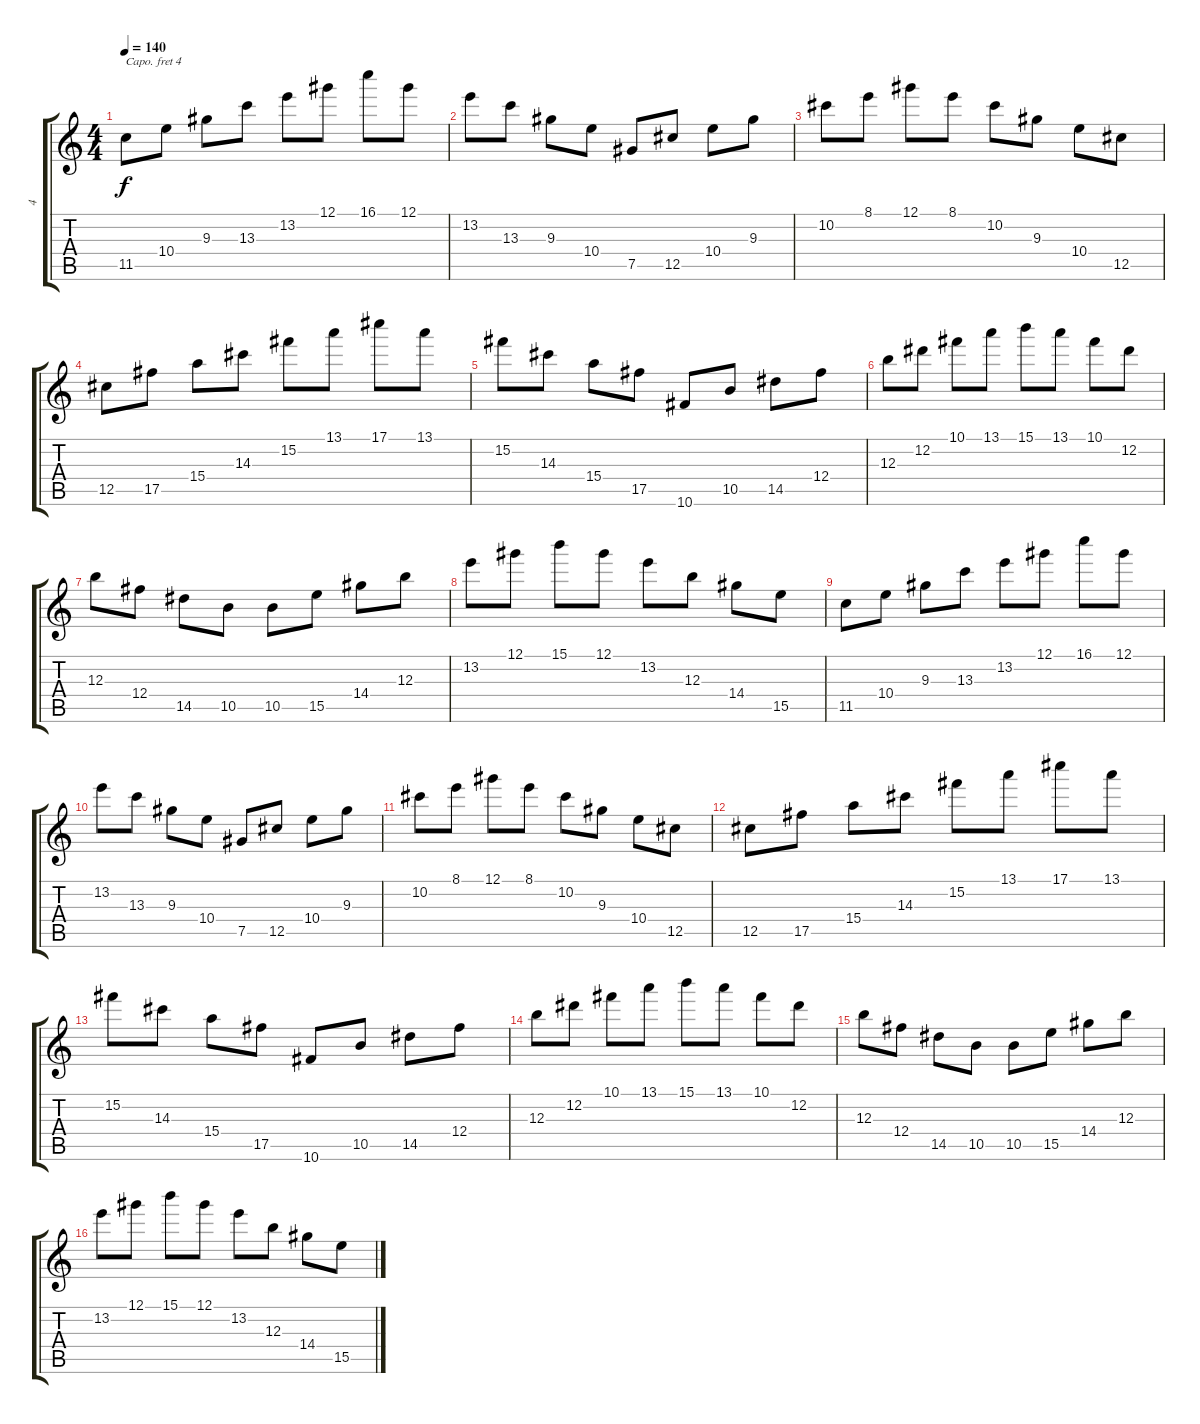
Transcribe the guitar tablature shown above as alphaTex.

\track ("4" "4") {instrument overdrivenguitar}
\staff {score tabs}
\capo 4
\tuning (E4 B3 G3 D3 A2 E2) {hide}
\ts (4 4)
\tempo 140
\clef g2
\ks c
11.5.8{dy f} 10.4.8 9.3.8 13.3.8 13.2.8 12.1.8 16.1.8 12.1.8 |
13.2.8 13.3.8 9.3.8 10.4.8 7.5.8 12.5.8 10.4.8 9.3.8 |
10.2.8 8.1.8 12.1.8 8.1.8 10.2.8 9.3.8 10.4.8 12.5.8 |
12.5.8 17.5.8 15.4.8 14.3.8 15.2.8 13.1.8 17.1.8 13.1.8 |
15.2.8 14.3.8 15.4.8 17.5.8 10.6.8 10.5.8 14.5.8 12.4.8 |
12.3.8 12.2.8 10.1.8 13.1.8 15.1.8 13.1.8 10.1.8 12.2.8 |
12.3.8 12.4.8 14.5.8 10.5.8 10.5.8 15.5.8 14.4.8 12.3.8 |
13.2.8 12.1.8 15.1.8 12.1.8 13.2.8 12.3.8 14.4.8 15.5.8 |
11.5.8 10.4.8 9.3.8 13.3.8 13.2.8 12.1.8 16.1.8 12.1.8 |
13.2.8 13.3.8 9.3.8 10.4.8 7.5.8 12.5.8 10.4.8 9.3.8 |
10.2.8 8.1.8 12.1.8 8.1.8 10.2.8 9.3.8 10.4.8 12.5.8 |
12.5.8 17.5.8 15.4.8 14.3.8 15.2.8 13.1.8 17.1.8 13.1.8 |
15.2.8 14.3.8 15.4.8 17.5.8 10.6.8 10.5.8 14.5.8 12.4.8 |
12.3.8 12.2.8 10.1.8 13.1.8 15.1.8 13.1.8 10.1.8 12.2.8 |
12.3.8 12.4.8 14.5.8 10.5.8 10.5.8 15.5.8 14.4.8 12.3.8 |
13.2.8 12.1.8 15.1.8 12.1.8 13.2.8 12.3.8 14.4.8 15.5.8
